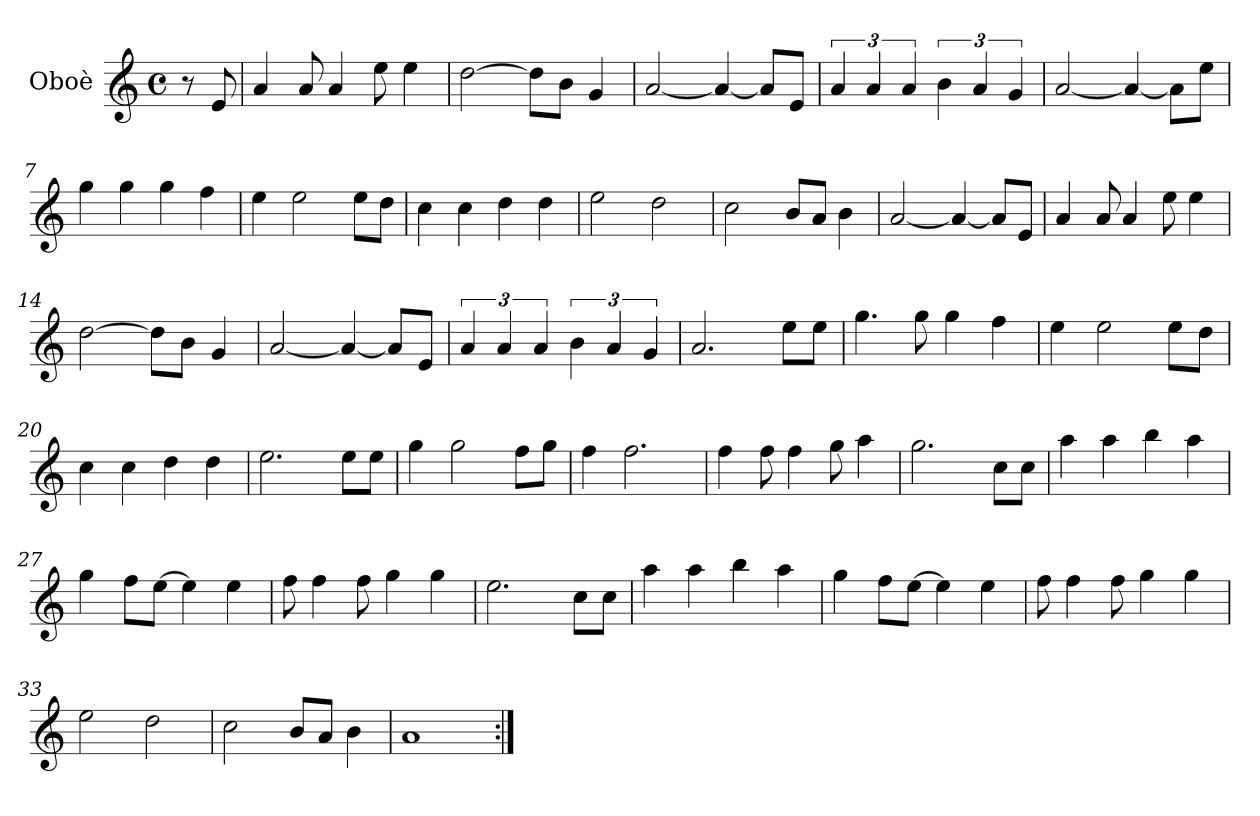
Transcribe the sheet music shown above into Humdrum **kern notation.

**kern
*part1
*staff1
*I"Oboè
*I'Ob.
*clefG2
*k[]
*M4/4
*met(c)
=1
8r
8e/
=2
4a/
8a/
4a/
8ee\
4ee\
=3
[2dd\
8dd\L]
8b\J
4g/
=4
[2a/
4a/_
8a/L]
8e/J
=5
6a/
6a/
6a/
6b\
6a/
6g/
=6
[2a/
4a/_
8a\L]
8ee\J
=7
4gg\
4gg\
4gg\
4ff\
=8
4ee\
2ee\
8ee\L
8dd\J
=9
4cc\
4cc\
4dd\
4dd\
!!LO:LB:g=z
=10
2ee\
2dd\
=11
2cc\
8b/L
8a/J
4b\
=12
[2a/
4a/_
8a/L]
8e/J
=13
4a/
8a/
4a/
8ee\
4ee\
=14
[2dd\
8dd\L]
8b\J
4g/
=15
[2a/
4a/_
8a/L]
8e/J
=16
6a/
6a/
6a/
6b\
6a/
6g/
=17
2.a/
8ee\L
8ee\J
=18
4.gg\
8gg\
4gg\
4ff\
!!LO:LB:g=z
=19
4ee\
2ee\
8ee\L
8dd\J
=20
4cc\
4cc\
4dd\
4dd\
=21
2.ee\
8ee\L
8ee\J
=22
4gg\
2gg\
8ff\L
8gg\J
=23
4ff\
2.ff\
=24
4ff\
8ff\
4ff\
8gg\
4aa\
=25
2.gg\
8cc\L
8cc\J
=26
4aa\
4aa\
4bb\
4aa\
=27
4gg\
8ff\L
[8ee\J
4ee\]
4ee\
!!LO:LB:g=z
=28
8ff\
4ff\
8ff\
4gg\
4gg\
=29
2.ee\
8cc\L
8cc\J
=30
4aa\
4aa\
4bb\
4aa\
=31
4gg\
8ff\L
[8ee\J
4ee\]
4ee\
=32
8ff\
4ff\
8ff\
4gg\
4gg\
=33
2ee\
2dd\
=34
2cc\
8b/L
8a/J
4b\
=35
1a
=:|!
*-
